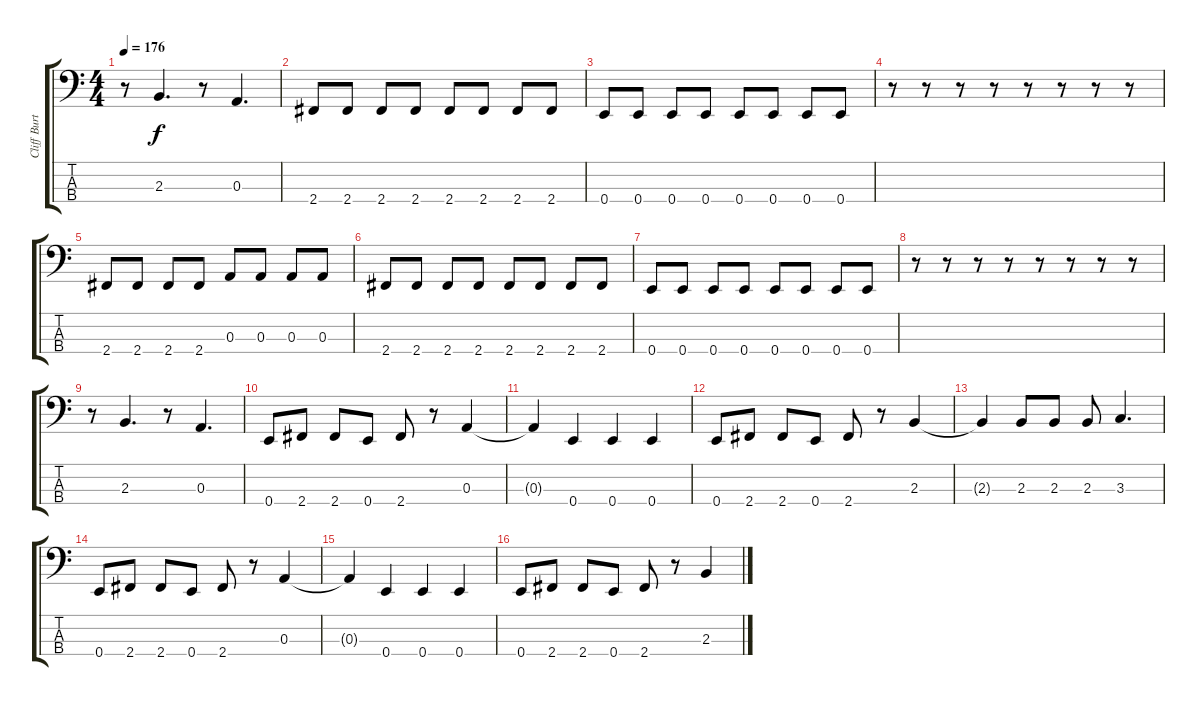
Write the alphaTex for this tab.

\track ("Cliff Burton" "Cliff Burt") {instrument electricbasspick}
\staff {score tabs}
\tuning (G2 D2 A1 E1) {hide}
\ts (4 4)
\tempo 176
\clef f4
\ks c
r.8{dy f} 2.3.4{d} r.8 0.3.4{d} |
2.4.8 2.4.8 2.4.8 2.4.8 2.4.8 2.4.8 2.4.8 2.4.8 |
0.4.8 0.4.8 0.4.8 0.4.8 0.4.8 0.4.8 0.4.8 0.4.8 |
r.8 r.8 r.8 r.8 r.8 r.8 r.8 r.8 |
2.4.8 2.4.8 2.4.8 2.4.8 0.3.8 0.3.8 0.3.8 0.3.8 |
2.4.8 2.4.8 2.4.8 2.4.8 2.4.8 2.4.8 2.4.8 2.4.8 |
0.4.8 0.4.8 0.4.8 0.4.8 0.4.8 0.4.8 0.4.8 0.4.8 |
r.8 r.8 r.8 r.8 r.8 r.8 r.8 r.8 |
r.8 2.3.4{d} r.8 0.3.4{d} |
0.4.8 2.4.8 2.4.8 0.4.8 2.4.8 r.8 0.3.4 |
0.3{t}.4 0.4.4 0.4.4 0.4.4 |
0.4.8 2.4.8 2.4.8 0.4.8 2.4.8 r.8 2.3.4 |
2.3{t}.4 2.3.8 2.3.8 2.3.8 3.3.4{d} |
0.4.8 2.4.8 2.4.8 0.4.8 2.4.8 r.8 0.3.4 |
0.3{t}.4 0.4.4 0.4.4 0.4.4 |
0.4.8 2.4.8 2.4.8 0.4.8 2.4.8 r.8 2.3.4
